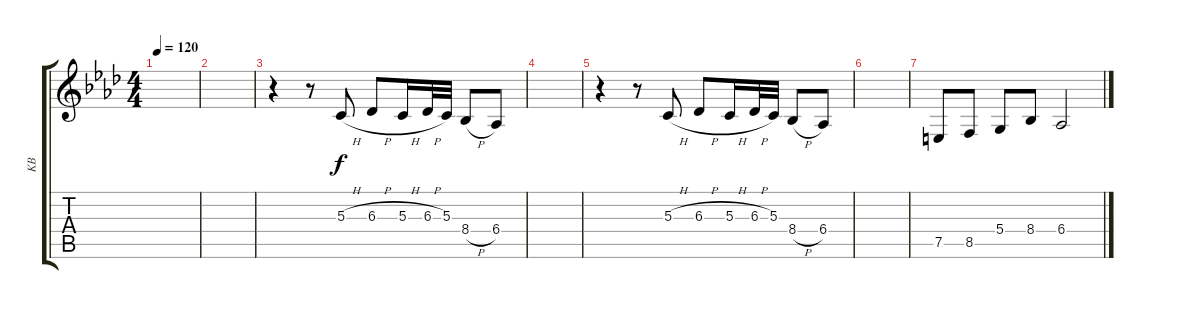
\track ("KB" "KB") {instrument drawbarorgan}
\staff {score tabs}
\tuning (E4 B3 G3 D3 A2 E2) {hide}
\ts (4 4)
\tempo 120
\clef g2
\ks ab
|
|
r.4 r.8 5.3{h}.8 6.3{h}.8 5.3{h}.16 6.3{h}.32 5.3.32 8.4{h}.8 6.4.8 |
|
r.4 r.8 5.3{h}.8 6.3{h}.8 5.3{h}.16 6.3{h}.32 5.3.32 8.4{h}.8 6.4.8 |
|
7.5.8 8.5.8 5.4.8 8.4.8 6.4.2
